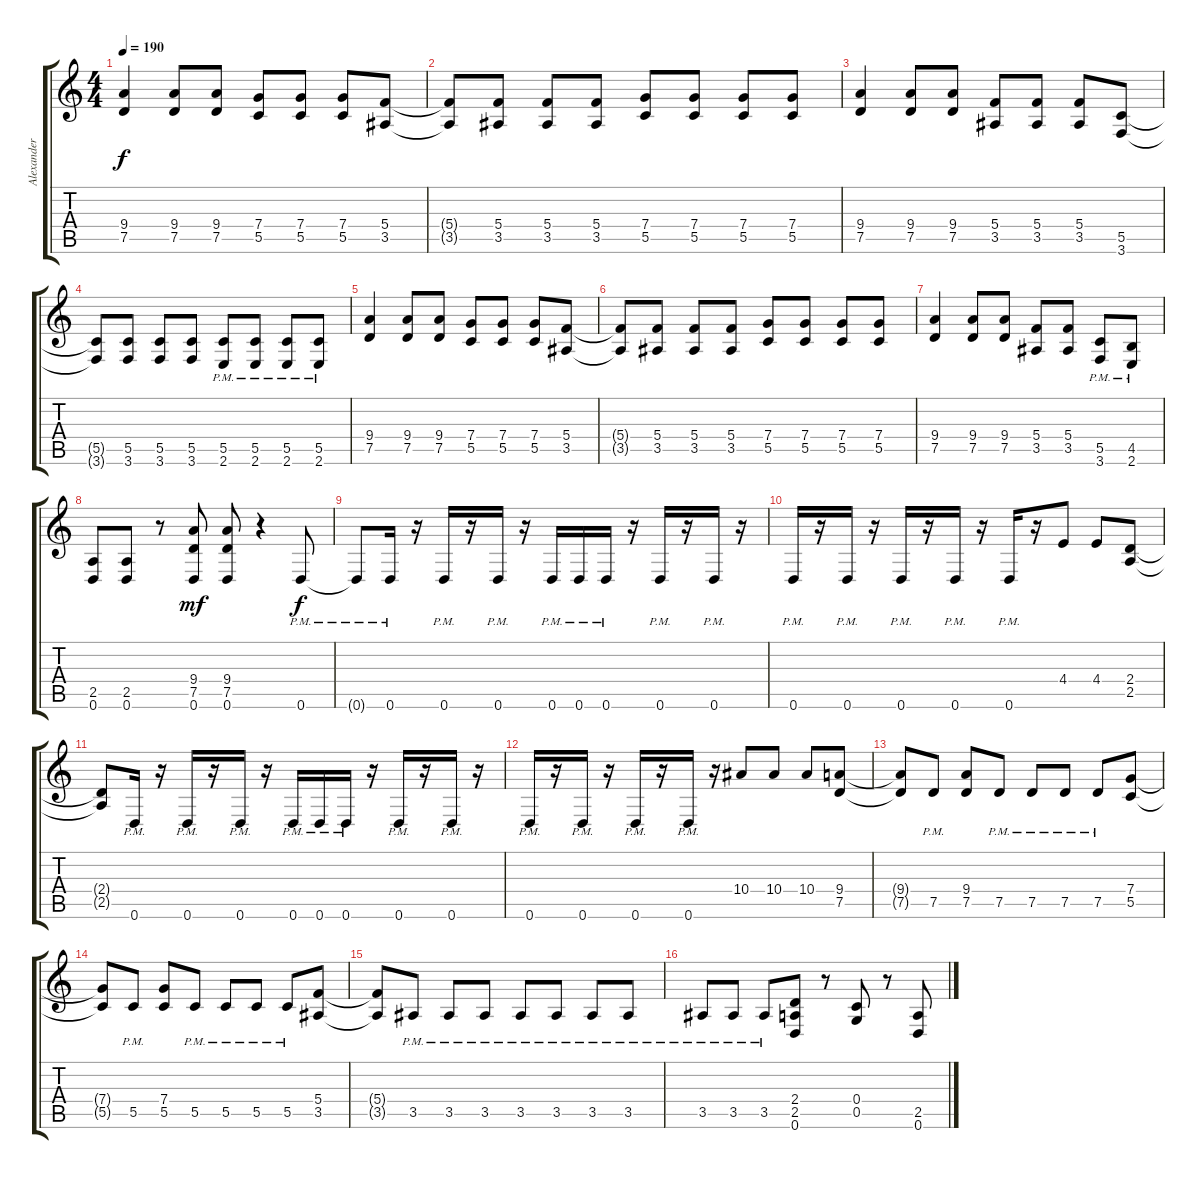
\track ("Alexander Kuoppala" "Alexander ") {instrument distortionguitar}
\staff {score tabs}
\tuning (D4 A3 F3 C3 G2 D2) {hide}
\ts (4 4)
\tempo 190
\clef g2
\ks c
(9.4 7.5).4{dy f} (9.4 7.5).8 (9.4 7.5).8 (7.4 5.5).8 (7.4 5.5).8 (7.4 5.5).8 (5.4 3.5).8 |
(5.4{t} 3.5{t}).8 (5.4 3.5).8 (5.4 3.5).8 (5.4 3.5).8 (7.4 5.5).8 (7.4 5.5).8 (7.4 5.5).8 (7.4 5.5).8 |
(9.4 7.5).4 (9.4 7.5).8 (9.4 7.5).8 (5.4 3.5).8 (5.4 3.5).8 (5.4 3.5).8 (5.5 3.6).8 |
(5.5{t} 3.6{t}).8 (5.5 3.6).8 (5.5 3.6).8 (5.5 3.6).8 (5.5{pm} 2.6{pm}).8 (5.5{pm} 2.6{pm}).8 (5.5{pm} 2.6{pm}).8 (5.5{pm} 2.6{pm}).8 |
(9.4 7.5).4 (9.4 7.5).8 (9.4 7.5).8 (7.4 5.5).8 (7.4 5.5).8 (7.4 5.5).8 (5.4 3.5).8 |
(5.4{t} 3.5{t}).8 (5.4 3.5).8 (5.4 3.5).8 (5.4 3.5).8 (7.4 5.5).8 (7.4 5.5).8 (7.4 5.5).8 (7.4 5.5).8 |
(9.4 7.5).4 (9.4 7.5).8 (9.4 7.5).8 (5.4 3.5).8 (5.4 3.5).8 (5.5{pm} 3.6{pm}).8 (4.5{pm} 2.6{pm}).8 |
(2.5 0.6).8 (2.5 0.6).8 r.8 (9.4 7.5 0.6).8{dy mf} (9.4 7.5 0.6).8 r.4 0.6{pm}.8{dy f balance 0} |
0.6{pm t}.8 0.6{pm}.16 r.16 0.6{pm}.16 r.16 0.6{pm}.16 r.16 0.6{pm}.16 0.6{pm}.16 0.6{pm}.16 r.16 0.6{pm}.16 r.16 0.6{pm}.16 r.16 |
0.6{pm}.16 r.16 0.6{pm}.16 r.16 0.6{pm}.16 r.16 0.6{pm}.16 r.16 0.6{pm}.16 r.16 4.4.8 4.4.8 (2.4 2.5).8 |
(2.4{t} 2.5{t}).8 0.6{pm}.16 r.16 0.6{pm}.16 r.16 0.6{pm}.16 r.16 0.6{pm}.16 0.6{pm}.16 0.6{pm}.16 r.16 0.6{pm}.16 r.16 0.6{pm}.16 r.16 |
0.6{pm}.16 r.16 0.6{pm}.16 r.16 0.6{pm}.16 r.16 0.6{pm}.16 r.16 10.4.8 10.4.8 10.4.8 (9.4 7.5).8 |
(9.4{t} 7.5{t}).8 7.5{pm}.8 (9.4 7.5).8 7.5{pm}.8 7.5{pm}.8 7.5{pm}.8 7.5{pm}.8 (7.4 5.5).8 |
(7.4{t} 5.5{t}).8 5.5{pm}.8 (7.4 5.5).8 5.5{pm}.8 5.5{pm}.8 5.5{pm}.8 5.5{pm}.8 (5.4 3.5).8 |
(5.4{t} 3.5{t}).8 3.5{pm}.8 3.5{pm}.8 3.5{pm}.8 3.5{pm}.8 3.5{pm}.8 3.5{pm}.8 3.5{pm}.8 |
3.5{pm}.8 3.5{pm}.8 3.5{pm}.8 (2.4 2.5 0.6).8 r.8 (0.4 0.5).8 r.8 (2.5 0.6).8
